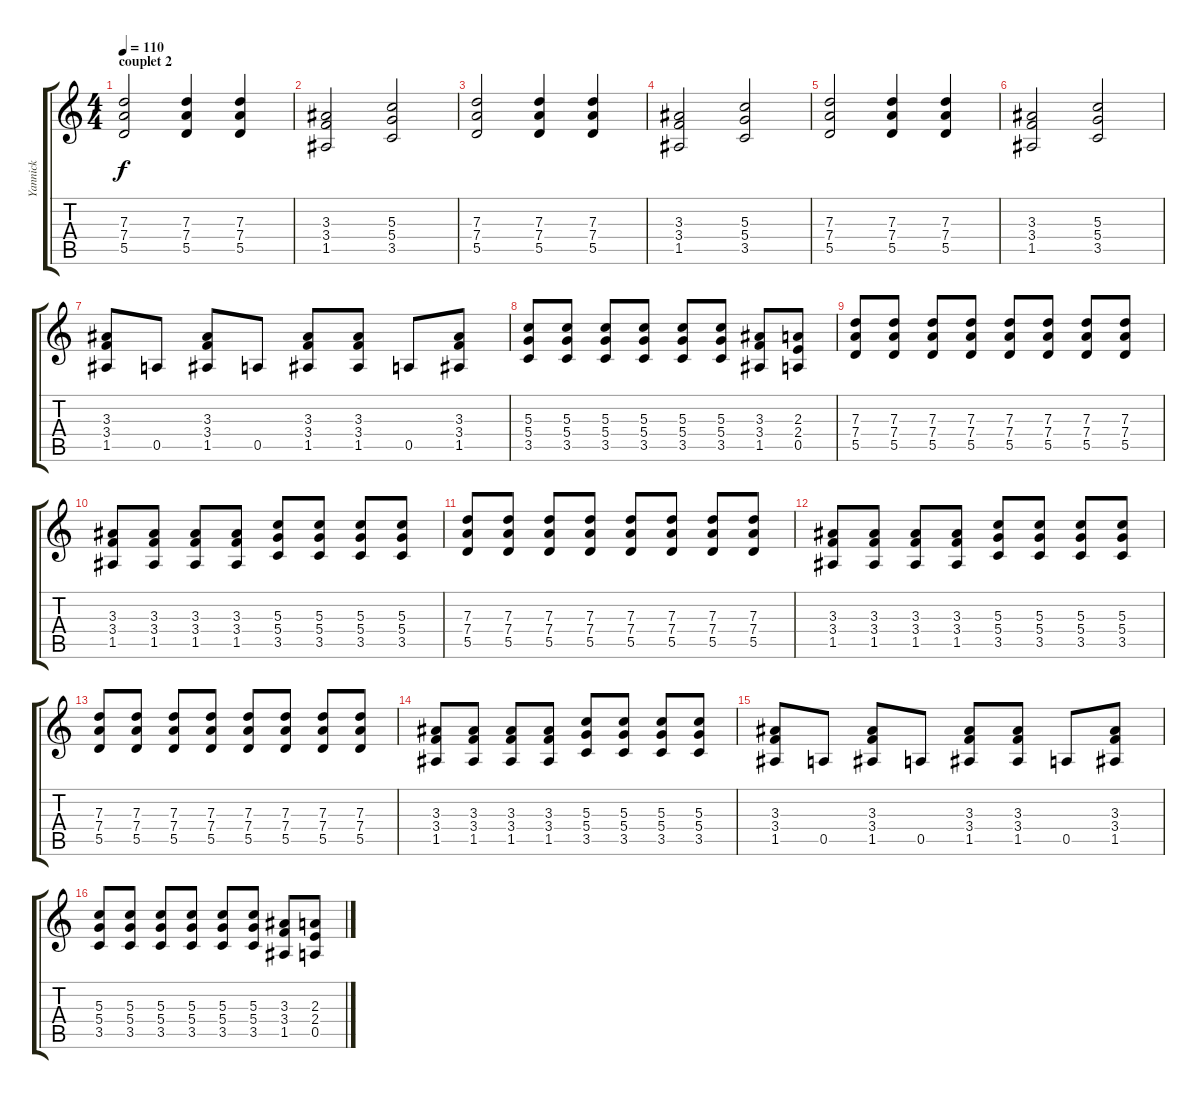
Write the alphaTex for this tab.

\track ("Yannick" "Yannick") {instrument overdrivenguitar}
\staff {score tabs}
\tuning (E4 B3 G3 D3 A2 E2) {hide}
\ts (4 4)
\section ("" "couplet 2")
\tempo 110
\clef g2
\ks c
(7.3 7.4 5.5).2{dy f} (7.3 7.4 5.5).4 (7.3 7.4 5.5).4 |
(3.3 3.4 1.5).2 (5.3 5.4 3.5).2 |
(7.3 7.4 5.5).2 (7.3 7.4 5.5).4 (7.3 7.4 5.5).4 |
(3.3 3.4 1.5).2 (5.3 5.4 3.5).2 |
(7.3 7.4 5.5).2 (7.3 7.4 5.5).4 (7.3 7.4 5.5).4 |
(3.3 3.4 1.5).2 (5.3 5.4 3.5).2 |
(3.3 3.4 1.5).8 0.5.8 (3.3 3.4 1.5).8 0.5.8 (3.3 3.4 1.5).8 (3.3 3.4 1.5).8 0.5.8 (3.3 3.4 1.5).8 |
(5.3 5.4 3.5).8 (5.3 5.4 3.5).8 (5.3 5.4 3.5).8 (5.3 5.4 3.5).8 (5.3 5.4 3.5).8 (5.3 5.4 3.5).8 (3.3 3.4 1.5).8 (2.3 2.4 0.5).8 |
(7.3 7.4 5.5).8 (7.3 7.4 5.5).8 (7.3 7.4 5.5).8 (7.3 7.4 5.5).8 (7.3 7.4 5.5).8 (7.3 7.4 5.5).8 (7.3 7.4 5.5).8 (7.3 7.4 5.5).8 |
(3.3 3.4 1.5).8 (3.3 3.4 1.5).8 (3.3 3.4 1.5).8 (3.3 3.4 1.5).8 (5.3 5.4 3.5).8 (5.3 5.4 3.5).8 (5.3 5.4 3.5).8 (5.3 5.4 3.5).8 |
(7.3 7.4 5.5).8 (7.3 7.4 5.5).8 (7.3 7.4 5.5).8 (7.3 7.4 5.5).8 (7.3 7.4 5.5).8 (7.3 7.4 5.5).8 (7.3 7.4 5.5).8 (7.3 7.4 5.5).8 |
(3.3 3.4 1.5).8 (3.3 3.4 1.5).8 (3.3 3.4 1.5).8 (3.3 3.4 1.5).8 (5.3 5.4 3.5).8 (5.3 5.4 3.5).8 (5.3 5.4 3.5).8 (5.3 5.4 3.5).8 |
(7.3 7.4 5.5).8 (7.3 7.4 5.5).8 (7.3 7.4 5.5).8 (7.3 7.4 5.5).8 (7.3 7.4 5.5).8 (7.3 7.4 5.5).8 (7.3 7.4 5.5).8 (7.3 7.4 5.5).8 |
(3.3 3.4 1.5).8 (3.3 3.4 1.5).8 (3.3 3.4 1.5).8 (3.3 3.4 1.5).8 (5.3 5.4 3.5).8 (5.3 5.4 3.5).8 (5.3 5.4 3.5).8 (5.3 5.4 3.5).8 |
(3.3 3.4 1.5).8 0.5.8 (3.3 3.4 1.5).8 0.5.8 (3.3 3.4 1.5).8 (3.3 3.4 1.5).8 0.5.8 (3.3 3.4 1.5).8 |
(5.3 5.4 3.5).8 (5.3 5.4 3.5).8 (5.3 5.4 3.5).8 (5.3 5.4 3.5).8 (5.3 5.4 3.5).8 (5.3 5.4 3.5).8 (3.3 3.4 1.5).8 (2.3 2.4 0.5).8
